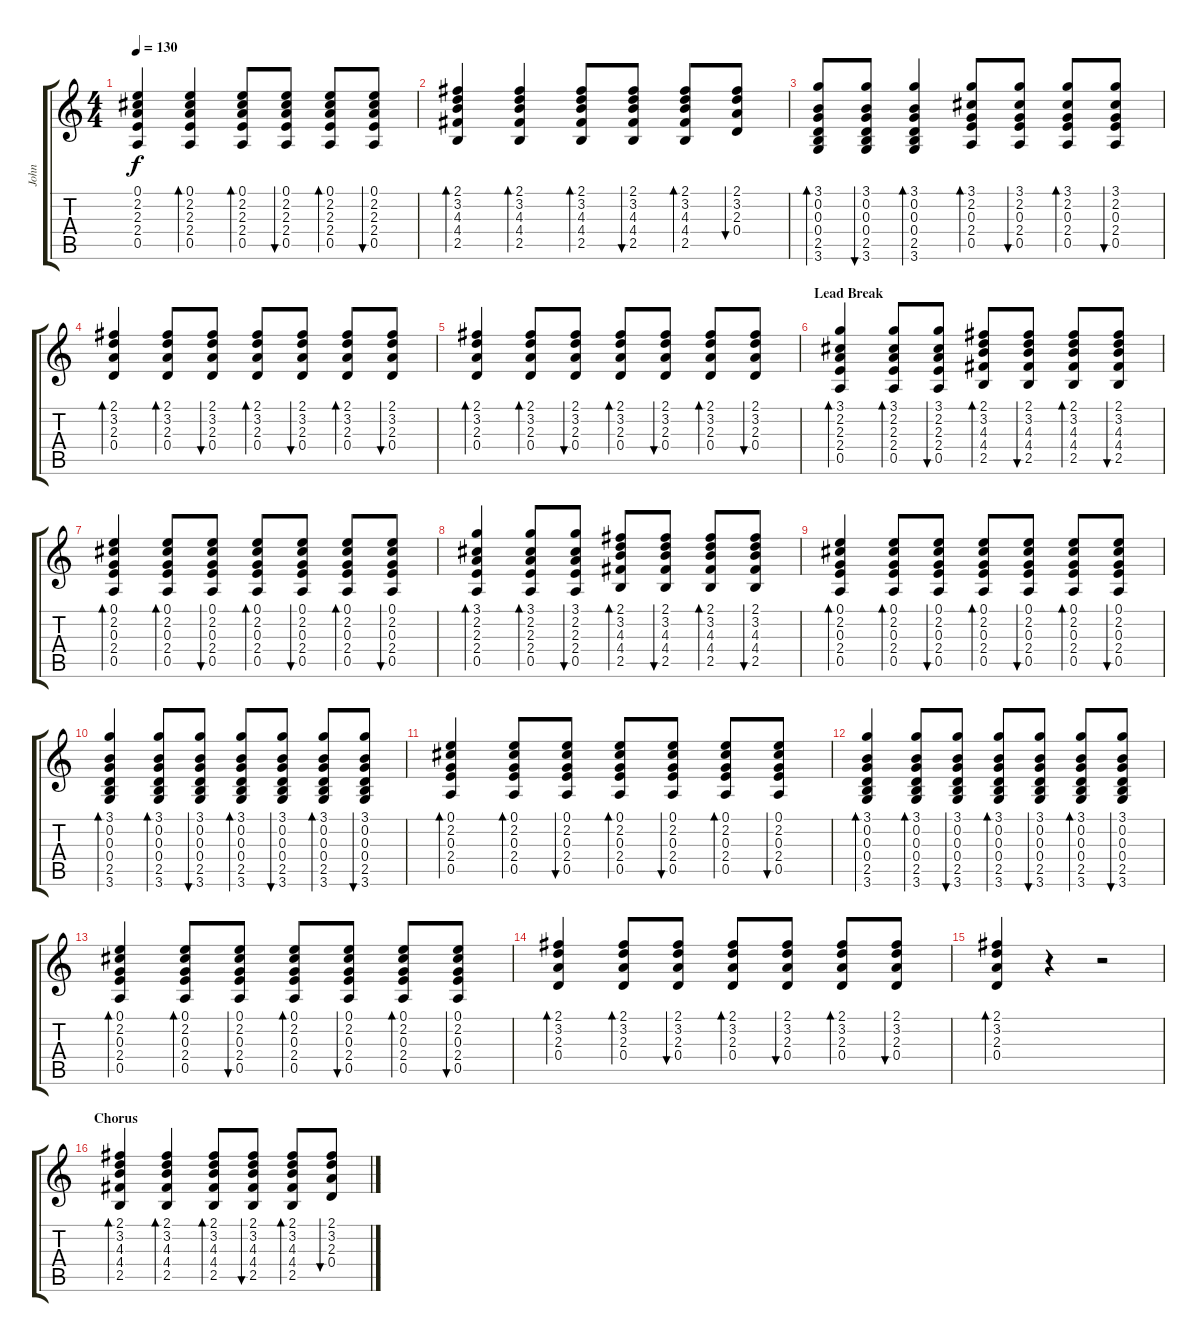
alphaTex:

\track ("John" "John") {instrument acousticguitarsteel}
\staff {score tabs}
\tuning (E4 B3 G3 D3 A2 E2) {hide}
\ts (4 4)
\tempo 130
\clef g2
\ks c
(0.1{t} 2.2{t} 2.3{t} 2.4{t} 0.5{t}).4{dy f} (0.1 2.2 2.3 2.4 0.5).4{bd 60} (0.1 2.2 2.3 2.4 0.5).8{bd 60} (0.1 2.2 2.3 2.4 0.5).8{bu 60} (0.1 2.2 2.3 2.4 0.5).8{bd 60} (0.1 2.2 2.3 2.4 0.5).8{bu 60} |
(2.1 3.2 4.3 4.4 2.5).4{bd 60} (2.1 3.2 4.3 4.4 2.5).4{bd 60} (2.1 3.2 4.3 4.4 2.5).8{bd 60} (2.1 3.2 4.3 4.4 2.5).8{bu 60} (2.1 3.2 4.3 4.4 2.5).8{bd 60} (2.1 3.2 2.3 0.4).8{bu 60} |
(3.1 0.2 0.3 0.4 2.5 3.6).8{bd 60} (3.1 0.2 0.3 0.4 2.5 3.6).8{bu 60} (3.1 0.2 0.3 0.4 2.5 3.6).4{bd 60} (3.1 2.2 0.3 2.4 0.5).8{bd 60} (3.1 2.2 0.3 2.4 0.5).8{bu 60} (3.1 2.2 0.3 2.4 0.5).8{bd 60} (3.1 2.2 0.3 2.4 0.5).8{bu 60} |
(2.1 3.2 2.3 0.4).4{bd 60} (2.1 3.2 2.3 0.4).8{bd 60} (2.1 3.2 2.3 0.4).8{bu 60} (2.1 3.2 2.3 0.4).8{bd 60} (2.1 3.2 2.3 0.4).8{bu 60} (2.1 3.2 2.3 0.4).8{bd 60} (2.1 3.2 2.3 0.4).8{bu 60} |
(2.1 3.2 2.3 0.4).4{bd 60} (2.1 3.2 2.3 0.4).8{bd 60} (2.1 3.2 2.3 0.4).8{bu 60} (2.1 3.2 2.3 0.4).8{bd 60} (2.1 3.2 2.3 0.4).8{bu 60} (2.1 3.2 2.3 0.4).8{bd 60} (2.1 3.2 2.3 0.4).8{bu 60} |
\section ("" "Lead Break")
(3.1 2.2 2.3 2.4 0.5).4{bd 60} (3.1 2.2 2.3 2.4 0.5).8{bd 60} (3.1 2.2 2.3 2.4 0.5).8{bu 60} (2.1 3.2 4.3 4.4 2.5).8{bd 60} (2.1 3.2 4.3 4.4 2.5).8{bu 60} (2.1 3.2 4.3 4.4 2.5).8{bd 60} (2.1 3.2 4.3 4.4 2.5).8{bu 60} |
(0.1 2.2 0.3 2.4 0.5).4{bd 60} (0.1 2.2 0.3 2.4 0.5).8{bd 60} (0.1 2.2 0.3 2.4 0.5).8{bu 60} (0.1 2.2 0.3 2.4 0.5).8{bd 60} (0.1 2.2 0.3 2.4 0.5).8{bu 60} (0.1 2.2 0.3 2.4 0.5).8{bd 60} (0.1 2.2 0.3 2.4 0.5).8{bu 60} |
(3.1 2.2 2.3 2.4 0.5).4{bd 60} (3.1 2.2 2.3 2.4 0.5).8{bd 60} (3.1 2.2 2.3 2.4 0.5).8{bu 60} (2.1 3.2 4.3 4.4 2.5).8{bd 60} (2.1 3.2 4.3 4.4 2.5).8{bu 60} (2.1 3.2 4.3 4.4 2.5).8{bd 60} (2.1 3.2 4.3 4.4 2.5).8{bu 60} |
(0.1 2.2 0.3 2.4 0.5).4{bd 60} (0.1 2.2 0.3 2.4 0.5).8{bd 60} (0.1 2.2 0.3 2.4 0.5).8{bu 60} (0.1 2.2 0.3 2.4 0.5).8{bd 60} (0.1 2.2 0.3 2.4 0.5).8{bu 60} (0.1 2.2 0.3 2.4 0.5).8{bd 60} (0.1 2.2 0.3 2.4 0.5).8{bu 60} |
(3.1 0.2 0.3 0.4 2.5 3.6).4{bd 60} (3.1 0.2 0.3 0.4 2.5 3.6).8{bd 60} (3.1 0.2 0.3 0.4 2.5 3.6).8{bu 60} (3.1 0.2 0.3 0.4 2.5 3.6).8{bd 60} (3.1 0.2 0.3 0.4 2.5 3.6).8{bu 60} (3.1 0.2 0.3 0.4 2.5 3.6).8{bd 60} (3.1 0.2 0.3 0.4 2.5 3.6).8{bu 60} |
(0.1 2.2 0.3 2.4 0.5).4{bd 60} (0.1 2.2 0.3 2.4 0.5).8{bd 60} (0.1 2.2 0.3 2.4 0.5).8{bu 60} (0.1 2.2 0.3 2.4 0.5).8{bd 60} (0.1 2.2 0.3 2.4 0.5).8{bu 60} (0.1 2.2 0.3 2.4 0.5).8{bd 60} (0.1 2.2 0.3 2.4 0.5).8{bu 60} |
(3.1 0.2 0.3 0.4 2.5 3.6).4{bd 60} (3.1 0.2 0.3 0.4 2.5 3.6).8{bd 60} (3.1 0.2 0.3 0.4 2.5 3.6).8{bu 60} (3.1 0.2 0.3 0.4 2.5 3.6).8{bd 60} (3.1 0.2 0.3 0.4 2.5 3.6).8{bu 60} (3.1 0.2 0.3 0.4 2.5 3.6).8{bd 60} (3.1 0.2 0.3 0.4 2.5 3.6).8{bu 60} |
(0.1 2.2 0.3 2.4 0.5).4{bd 60} (0.1 2.2 0.3 2.4 0.5).8{bd 60} (0.1 2.2 0.3 2.4 0.5).8{bu 60} (0.1 2.2 0.3 2.4 0.5).8{bd 60} (0.1 2.2 0.3 2.4 0.5).8{bu 60} (0.1 2.2 0.3 2.4 0.5).8{bd 60} (0.1 2.2 0.3 2.4 0.5).8{bu 60} |
(2.1 3.2 2.3 0.4).4{bd 60} (2.1 3.2 2.3 0.4).8{bd 60} (2.1 3.2 2.3 0.4).8{bu 60} (2.1 3.2 2.3 0.4).8{bd 60} (2.1 3.2 2.3 0.4).8{bu 60} (2.1 3.2 2.3 0.4).8{bd 60} (2.1 3.2 2.3 0.4).8{bu 60} |
(2.1 3.2 2.3 0.4).4{bd 60 volume 12} r.4 r.2 |
\section ("" "Chorus")
(2.1 3.2 4.3 4.4 2.5).4{bd 60} (2.1 3.2 4.3 4.4 2.5).4{bd 60} (2.1 3.2 4.3 4.4 2.5).8{bd 60} (2.1 3.2 4.3 4.4 2.5).8{bu 60} (2.1 3.2 4.3 4.4 2.5).8{bd 60} (2.1 3.2 2.3 0.4).8{bu 60}
